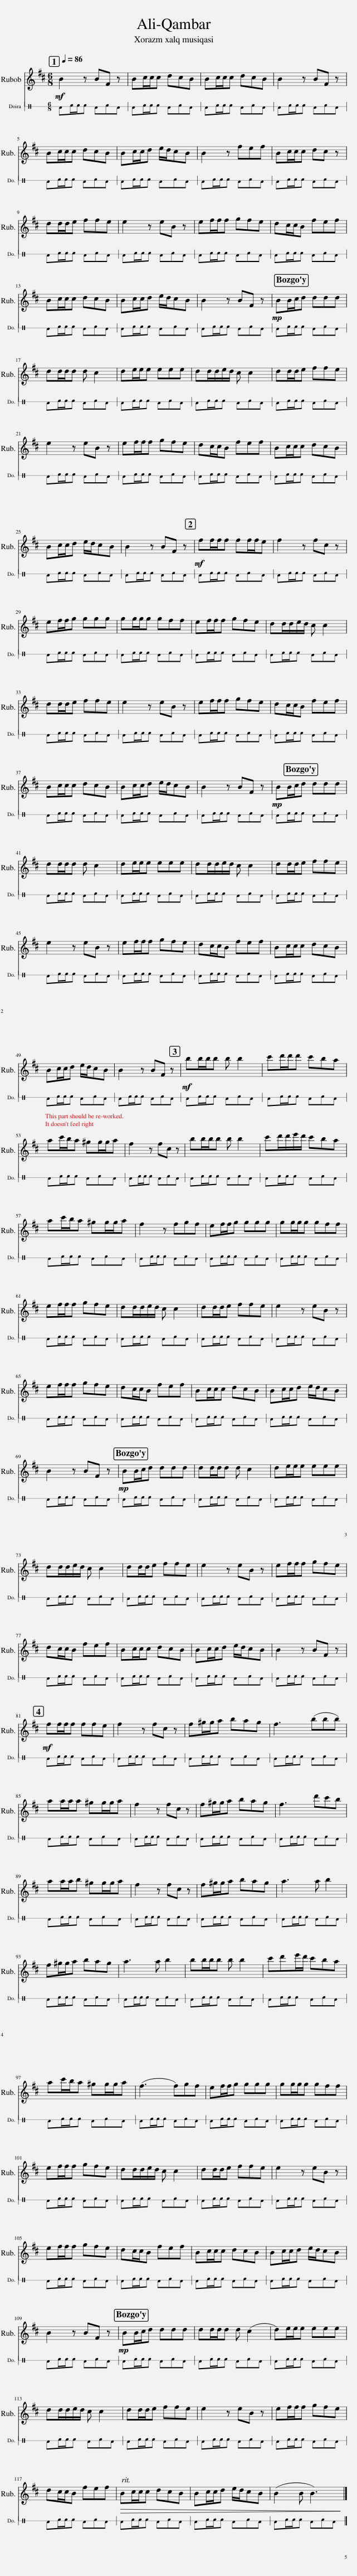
X:1
%%score 1 2
L:1/8
Q:1/4=86
M:6/8
I:linebreak $
K:D
V:1 treble
V:2 perc transpose=2 stafflines=1
K:none
V:1
!mf! B2 z BF z | Bc/c/c dcB | Bc/c/c dcB | B2 z BF z |$ Bc/c/c dcB | %5
 Bc/c/d e/d/cB | B2 z fef | Bc/c/c dc z |$ dd/d/e ffe | e2 z eB z | %10
 ef/f/f gfe | dc/c/B fef |$ Bc/c/c dcB | Bc/c/d e/d/cB | B2 z BF z | %15
!mp! BB/c/d ddd |$ dd/d/d d c2 | de/e/e eee | dd/d/e/d/ c c2 | dd/d/e ffe |$ %20
 e2 z eB z | ef/f/f gfe | dc/c/B fef | Bc/c/c dcB |$ Bc/c/d e/d/cB | %25
 B2 z BF z |!mf! ff/f/f ff/f/e | f2 z fc z |$ ef/f/g ggg | gg/g/g gff | %30
 ef/f/f gfe | dd/d/e/d/ c c2 |$ dd/d/e ffe | e2 z eB z | ef/f/f gfe | %35
 dc/c/B fef |$ Bc/c/c dcB | Bc/c/d e/d/cB | B2 z BF z |!mp! BB/c/d ddd |$ %40
 dd/d/d d c2 | de/e/e eee | dd/d/e/d/ c c2 | dd/d/e ffe |$ e2 z eB z | %45
 ef/f/f gfe | dc/c/B fef | Bc/c/c dcB |$ Bc/c/d e/d/cB | B2 z BF z | %50
!mf! bb/b/b b b2 | c'd'/d'/d' c'ba |$ ac'/b/a ^gg/g/a | f2 z fc z | bb/b/b b b2 | %55
 c'd'/d'/e'/d'/ c'ba |$ ac'/b/a ^gg/g/a | f2 z fgf | ef/f/g ggg | gg/g/g gff |$ %60
 ef/f/f gfe | dd/d/e/d/ c c2 | dd/d/e ffe | e2 z eB z |$ ef/f/f gfe | %65
 dc/c/B fef | Bc/c/c dcB | Bc/c/d e/d/cB |$ B2 z BF z |!mp! BB/c/d ddd | %70
 dd/d/d d c2 | de/e/e eee |$ dd/d/e/d/ c c2 | dd/d/e ffe | e2 z eB z | %75
 ef/f/f gfe |$ dc/c/B fef | Bc/c/c dcB | Bc/c/d e/d/cB | B2 z BF z |$ %80
!mf! ff/f/f ffe | f2 z fc z | f^g/g/a bag | f3 (bbb) |$ aa/a/a ^gg/g/a | %85
 f2 z fc z | f^g/g/a bag | f3 d'c'b |$ aa/a/b ^gg/g/a | f2 z fc z | %90
 f^g/g/a bag | a3 a b2 |$ f^g/g/a bag | a3 a b2 | bb/b/b b b2 | %95
 c'd'e'/d'/ c'ba |$ ac'/b/a ^gg/g/a | (f3 f)gf | ef/f/g ggg | gg/g/g gff |$ %100
 ef/f/f gfe | dd/d/e/d/ c c2 | dd/d/e ffe | e2 z eB z |$ ef/f/f gfe | %105
 dc/c/B fef | Bc/c/c dcB | Bc/c/d e/d/cB |$ B2 z BF z |!mp! BB/c/d ddd | %110
 dd/d/d d (c2 | d)e/e/e eee |$ dd/d/e/d/ c c2 | dd/d/e ffe | e2 z eB z | %115
 ef/f/f gfe |$ dc/c/B fef |[Q:1/4=56]!>(! Bc/c/c dcB | Bc/c/d e/d/cB | (B2 B!p!!p! B3)!>)! |] %120
V:2
[K:C] DF/F/F DFD | DF/F/F DFD | DF/F/F DFD | DF/F/F DFD |$ DF/F/F DFD | %5
 DF/F/F DFD | DF/F/F DFD | DF/F/F DFD |$ DF/F/F DFD | DF/F/F DFD | %10
 DF/F/F DFD | DF/F/F DFD |$ DF/F/F DFD | DF/F/F DFD | DF/F/F DFD | %15
 DF/F/F DFD |$ DF/F/F DFD | DF/F/F DFD | DF/F/F DFD | DF/F/F DFD |$ %20
 DF/F/F DFD | DF/F/F DFD | DF/F/F DFD | DF/F/F DFD |$ DF/F/F DFD | %25
 DF/F/F DFD | DF/F/F DFD | DF/F/F DFD |$ DF/F/F DFD | DF/F/F DFD | %30
 DF/F/F DFD | DF/F/F DFD |$ DF/F/F DFD | DF/F/F DFD | DF/F/F DFD | %35
 DF/F/F DFD |$ DF/F/F DFD | DF/F/F DFD | DF/F/F DFD | DF/F/F DFD |$ %40
 DF/F/F DFD | DF/F/F DFD | DF/F/F DFD | DF/F/F DFD |$ DF/F/F DFD | %45
 DF/F/F DFD | DF/F/F DFD | DF/F/F DFD |$ DF/F/F DFD | DF/F/F DFD | %50
 DF/F/F DFD | DF/F/F DFD |$ DF/F/F DFD | DF/F/F DFD | DF/F/F DFD | %55
 DF/F/F DFD |$ DF/F/F DFD | DF/F/F DFD | DF/F/F DFD | DF/F/F DFD |$ %60
 DF/F/F DFD | DF/F/F DFD | DF/F/F DFD | DF/F/F DFD |$ DF/F/F DFD | %65
 DF/F/F DFD | DF/F/F DFD | DF/F/F DFD |$ DF/F/F DFD | DF/F/F DFD | %70
 DF/F/F DFD | DF/F/F DFD |$ DF/F/F DFD | DF/F/F DFD | DF/F/F DFD | %75
 DF/F/F DFD |$ DF/F/F DFD | DF/F/F DFD | DF/F/F DFD | DF/F/F DFD |$ %80
 DF/F/F DFD | DF/F/F DFD | DF/F/F DFD | DF/F/F DFD |$ DF/F/F DFD | %85
 DF/F/F DFD | DF/F/F DFD | DF/F/F DFD |$ DF/F/F DFD | DF/F/F DFD | %90
 DF/F/F DFD | DF/F/F DFD |$ DF/F/F DFD | DF/F/F DFD | DF/F/F DFD | %95
 DF/F/F DFD |$ DF/F/F DFD | DF/F/F DFD | DF/F/F DFD | DF/F/F DFD |$ %100
 DF/F/F DFD | DF/F/F DFD | DF/F/F DFD | DF/F/F DFD |$ DF/F/F DFD | %105
 DF/F/F DFD | DF/F/F DFD | DF/F/F DFD |$ DF/F/F DFD | DF/F/F DFD | %110
 DF/F/F DFD | DF/F/F DFD |$ DF/F/F DFD | DF/F/F DFD | DF/F/F DFD | %115
 DF/F/F DFD |$ DF/F/F DFD | DF/F/F DFD | DF/F/F DFD | DF/F/F DFD |] %120
